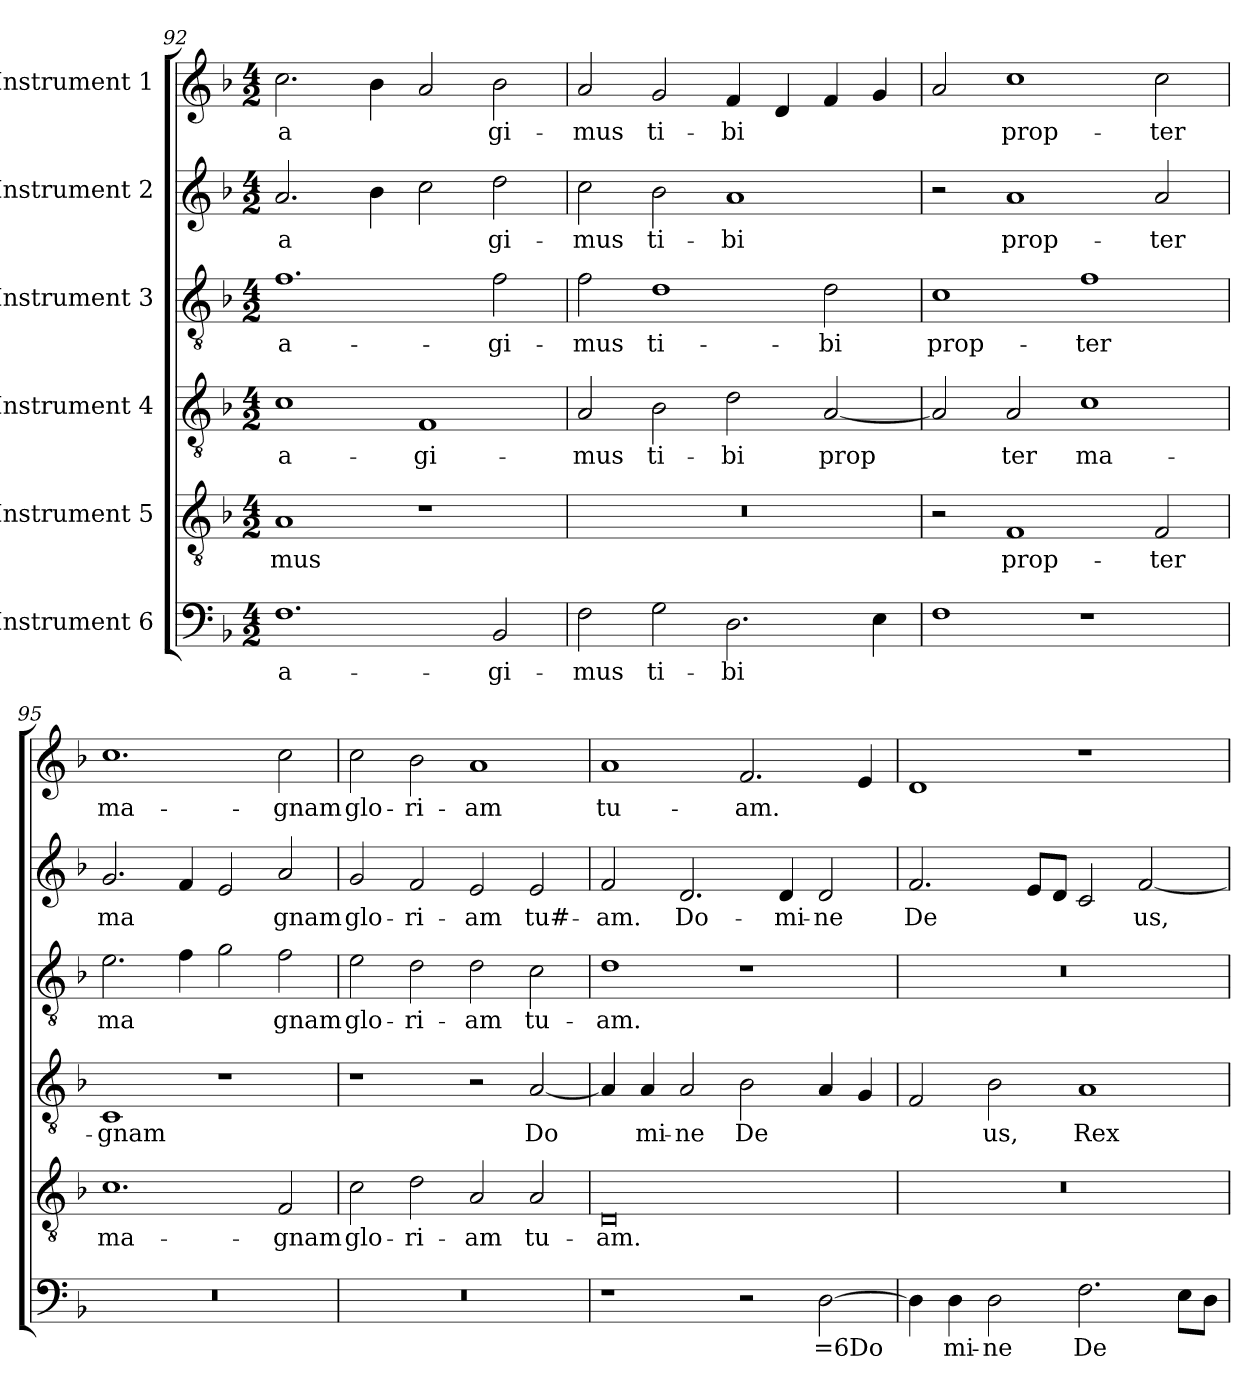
**kern	**text	**kern	**text	**kern	**text	**kern	**text	**kern	**text	**kern	**text
*part6	*part6	*part5	*part5	*part4	*part4	*part3	*part3	*part2	*part2	*part1	*part1
*staff6	*staff6	*staff5	*staff5	*staff4	*staff4	*staff3	*staff3	*staff2	*staff2	*staff1	*staff1
*I"Instrument 6	*	*I"Instrument 5	*	*I"Instrument 4	*	*I"Instrument 3	*	*I"Instrument 2	*	*I"Instrument 1	*
*clefF4	*	*clefGv2	*	*clefGv2	*	*clefGv2	*	*clefG2	*	*clefG2	*
*k[b-]	*	*k[b-]	*	*k[b-]	*	*k[b-]	*	*k[b-]	*	*k[b-]	*
*F:	*	*F:	*	*F:	*	*F:	*	*F:	*	*F:	*
*M4/2	*	*M4/2	*	*M4/2	*	*M4/2	*	*M4/2	*	*M4/2	*
=92	=92	=92	=92	=92	=92	=92	=92	=92	=92	=92	=92
!	!LO:LY:b:cj	!	!LO:LY:b:cj	!	!LO:LY:b:cj	!	!LO:LY:b:cj	!	!LO:LY:b:cj	!	!LO:LY:b:cj
1.F	a-	1A	-mus	1c	a-	1.f	a-	2.a/	a-	2.cc\	a-
!	!	!	!	!	!	!	!	!	!LO:LY:b:cj	!	!LO:LY:b:cj
.	.	.	.	.	.	.	.	4b-\	--	4b-\	--
!	!	!	!	!	!LO:LY:b:cj	!	!	!	!LO:LY:b:cj	!	!LO:LY:b:cj
.	.	1r	.	1F	-gi-	.	.	2cc\	--	2a/	--
!	!LO:LY:b:cj	!	!	!	!	!	!LO:LY:b:cj	!	!LO:LY:b:cj	!	!LO:LY:b:cj
2BB-/	-gi-	.	.	.	.	2f\	-gi-	2dd\	-gi-	2b-\	-gi-
=93	=93	=93	=93	=93	=93	=93	=93	=93	=93	=93	=93
!	!LO:LY:b:cj	!	!	!	!LO:LY:b:cj	!	!LO:LY:b:cj	!	!LO:LY:b:cj	!	!LO:LY:b:cj
2F\	-mus	0r	.	2A/	-mus	2f\	-mus	2cc\	-mus	2a/	-mus
!	!LO:LY:b:cj	!	!	!	!LO:LY:b:cj	!	!LO:LY:b:cj	!	!LO:LY:b:cj	!	!LO:LY:b:cj
2G\	ti-	.	.	2B-\	ti-	1d	ti-	2b-\	ti-	2g/	ti-
!	!LO:LY:b:cj	!	!	!	!LO:LY:b:cj	!	!	!	!LO:LY:b:cj	!	!LO:LY:b:cj
2.D\	-bi	.	.	2d\	-bi	.	.	1a	-bi	4f/	-bi
!	!	!	!	!	!	!	!	!	!	!	!LO:LY:b:cj
.	.	.	.	.	.	.	.	.	.	4d/	.
!	!	!	!	!	!LO:LY:b:cj	!	!LO:LY:b:cj	!	!	!	!LO:LY:b:cj
.	.	.	.	[<2A/	prop-	2d\	-bi	.	.	4f/	.
!	!LO:LY:b:cj	!	!	!	!	!	!	!	!	!	!LO:LY:b:cj
4E\	.	.	.	.	.	.	.	.	.	4g/	.
=94	=94	=94	=94	=94	=94	=94	=94	=94	=94	=94	=94
!	!LO:LY:b:cj	!	!	!	!LO:LY:b:cj	!	!LO:LY:b:cj	!	!	!	!LO:LY:b:cj
1F	.	2r	.	2A/]	--	1c	prop-	2r	.	2a/	.
!	!	!	!LO:LY:b:cj	!	!LO:LY:b:cj	!	!	!	!LO:LY:b:cj	!	!LO:LY:b:cj
.	.	1F	prop-	2A/	-ter	.	.	1a	prop-	1cc	prop-
!	!	!	!	!	!LO:LY:b:cj	!	!LO:LY:b:cj	!	!	!	!
1r	.	.	.	1c	ma-	1f	-ter	.	.	.	.
!	!	!	!LO:LY:b:cj	!	!	!	!	!	!LO:LY:b:cj	!	!LO:LY:b:cj
.	.	2F/	-ter	.	.	.	.	2a/	-ter	2cc\	-ter
!!LO:PB:g=z
=95	=95	=95	=95	=95	=95	=95	=95	=95	=95	=95	=95
!	!	!	!LO:LY:b:cj	!	!LO:LY:b:cj	!	!LO:LY:b:cj	!	!LO:LY:b:cj	!	!LO:LY:b:cj
0r	.	1.c	ma-	1C	-gnam	2.e\	ma-	2.g/	ma-	1.cc	ma-
!	!	!	!	!	!	!	!LO:LY:b:cj	!	!LO:LY:b:cj	!	!
.	.	.	.	.	.	4f\	--	4f/	--	.	.
!	!	!	!	!	!	!	!LO:LY:b:cj	!	!LO:LY:b:cj	!	!
.	.	.	.	1r	.	2g\	--	2e/	--	.	.
!	!	!	!LO:LY:b:cj	!	!	!	!LO:LY:b:cj	!	!LO:LY:b:cj	!	!LO:LY:b:cj
.	.	2F/	-gnam	.	.	2f\	-gnam	2a/	-gnam	2cc\	-gnam
=96	=96	=96	=96	=96	=96	=96	=96	=96	=96	=96	=96
!	!	!	!LO:LY:b:cj	!	!	!	!LO:LY:b:cj	!	!LO:LY:b:cj	!	!LO:LY:b:cj
0r	.	2c\	glo-	1r	.	2e\	glo-	2g/	glo-	2cc\	glo-
!	!	!	!LO:LY:b:cj	!	!	!	!LO:LY:b:cj	!	!LO:LY:b:cj	!	!LO:LY:b:cj
.	.	2d\	-ri-	.	.	2d\	-ri-	2f/	-ri-	2b-\	-ri-
!	!	!	!LO:LY:b:cj	!	!	!	!LO:LY:b:cj	!	!LO:LY:b:cj	!	!LO:LY:b:cj
.	.	2A/	-am	2r	.	2d\	-am	2e/	-am	1a	-am
!	!	!	!LO:LY:b:cj	!	!LO:LY:b:cj	!	!LO:LY:b:cj	!	!LO:LY:b:cj	!	!
.	.	2A/	tu-	[<2A/	Do-	2c\	tu-	2e/	tu#-	.	.
=97	=97	=97	=97	=97	=97	=97	=97	=97	=97	=97	=97
!	!	!	!LO:LY:b:cj	!	!LO:LY:b:cj	!	!LO:LY:b:cj	!	!LO:LY:b:cj	!	!LO:LY:b:cj
1r	.	0D	-am.	4A/]	--	1d	-am.	2f/	-am.	1a	tu-
!	!	!	!	!	!LO:LY:b:cj	!	!	!	!	!	!
.	.	.	.	4A/	-mi-	.	.	.	.	.	.
!	!	!	!	!	!LO:LY:b:cj	!	!	!	!LO:LY:b:cj	!	!
.	.	.	.	2A/	-ne	.	.	2.d/	Do-	.	.
!	!	!	!	!	!LO:LY:b:cj	!	!	!	!	!	!LO:LY:b:cj
2r	.	.	.	2B-\	De-	1r	.	.	.	2.f/	-am.
!	!	!	!	!	!	!	!	!	!LO:LY:b:cj	!	!
.	.	.	.	.	.	.	.	4d/	-mi-	.	.
!	!LO:LY:b:cj	!	!	!	!LO:LY:b:cj	!	!	!	!LO:LY:b:cj	!	!
[>2D\	=6Do-	.	.	4A/	--	.	.	2d/	-ne	.	.
!	!	!	!	!	!LO:LY:b:cj	!	!	!	!	!	!LO:LY:b:cj
.	.	.	.	4G/	--	.	.	.	.	4e/	.
=98	=98	=98	=98	=98	=98	=98	=98	=98	=98	=98	=98
!	!LO:LY:b:cj	!	!	!	!LO:LY:b:cj	!	!	!	!LO:LY:b:cj	!	!LO:LY:b:cj
4D\]	--	0r	.	2F/	--	0r	.	2.f/	De-	1d	.
!	!LO:LY:b:cj	!	!	!	!	!	!	!	!	!	!
4D\	-mi-	.	.	.	.	.	.	.	.	.	.
!	!LO:LY:b:cj	!	!	!	!LO:LY:b:cj	!	!	!	!	!	!
2D\	-ne	.	.	2B-\	-us,	.	.	.	.	.	.
!	!	!	!	!	!	!	!	!	!LO:LY:b:cj	!	!
.	.	.	.	.	.	.	.	8e/L	--	.	.
!	!	!	!	!	!	!	!	!	!LO:LY:b:cj	!	!
.	.	.	.	.	.	.	.	8d/J	--	.	.
!	!LO:LY:b:cj	!	!	!	!LO:LY:b:cj	!	!	!	!LO:LY:b:cj	!	!
2.F\	De-	.	.	1A	Rex	.	.	2c/	--	1r	.
!	!	!	!	!	!	!	!	!	!LO:LY:b:cj	!	!
.	.	.	.	.	.	.	.	[<2f/	-us,	.	.
!	!LO:LY:b:cj	!	!	!	!	!	!	!	!	!	!
8E\L	--	.	.	.	.	.	.	.	.	.	.
!	!LO:LY:b:cj	!	!	!	!	!	!	!	!	!	!
8D\J	--	.	.	.	.	.	.	.	.	.	.
=	=	=	=	=	=	=	=	=	=	=	=
*-	*-	*-	*-	*-	*-	*-	*-	*-	*-	*-	*-
